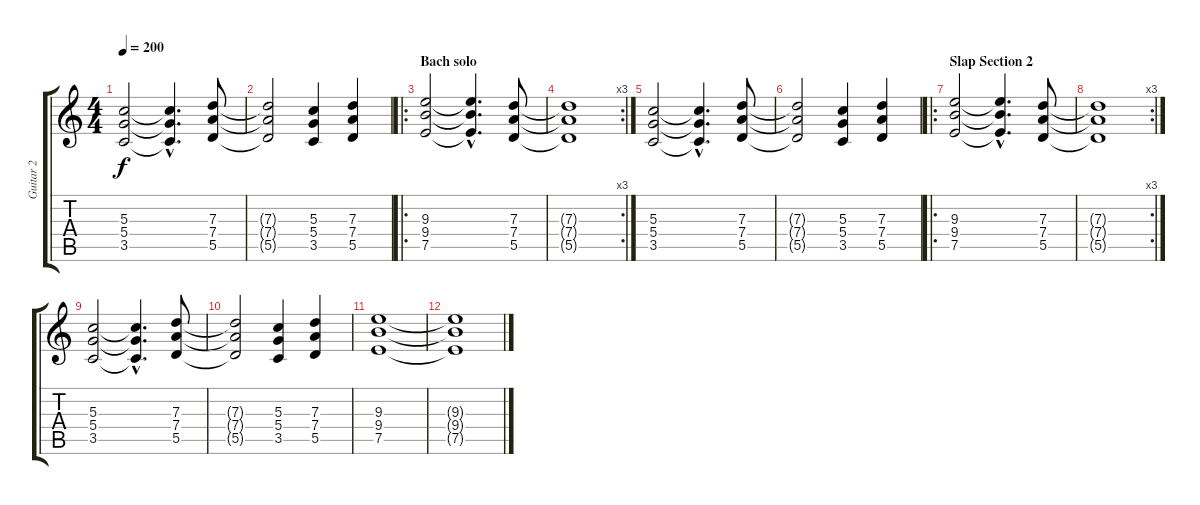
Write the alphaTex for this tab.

\track ("Guitar 2" "Guitar 2") {instrument distortionguitar}
\staff {score tabs}
\tuning (E4 B3 G3 D3 A2 E2) {hide}
\ts (4 4)
\tempo 200
\clef g2
\ks c
(5.3 5.4 3.5).2{dy f} (5.3{hac t} 5.4{hac t} 3.5{hac t}).4{d} (7.3 7.4 5.5).8 |
(7.3{t} 7.4{t} 5.5{t}).2 (5.3 5.4 3.5).4 (7.3 7.4 5.5).4 |
\ro
\section ("" "Bach solo")
(9.3 9.4 7.5).2 (9.3{hac t} 9.4{hac t} 7.5{hac t}).4{d} (7.3 7.4 5.5).8 |
\rc 3
(7.3{t} 7.4{t} 5.5{t}).1 |
(5.3 5.4 3.5).2 (5.3{hac t} 5.4{hac t} 3.5{hac t}).4{d} (7.3 7.4 5.5).8 |
(7.3{t} 7.4{t} 5.5{t}).2 (5.3 5.4 3.5).4 (7.3 7.4 5.5).4 |
\ro
\section ("" "Slap Section 2")
(9.3 9.4 7.5).2 (9.3{hac t} 9.4{hac t} 7.5{hac t}).4{d} (7.3 7.4 5.5).8 |
\rc 3
(7.3{t} 7.4{t} 5.5{t}).1 |
(5.3 5.4 3.5).2 (5.3{hac t} 5.4{hac t} 3.5{hac t}).4{d} (7.3 7.4 5.5).8 |
(7.3{t} 7.4{t} 5.5{t}).2 (5.3 5.4 3.5).4 (7.3 7.4 5.5).4 |
(9.3 9.4 7.5).1 |
(9.3{t} 9.4{t} 7.5{t}).1
